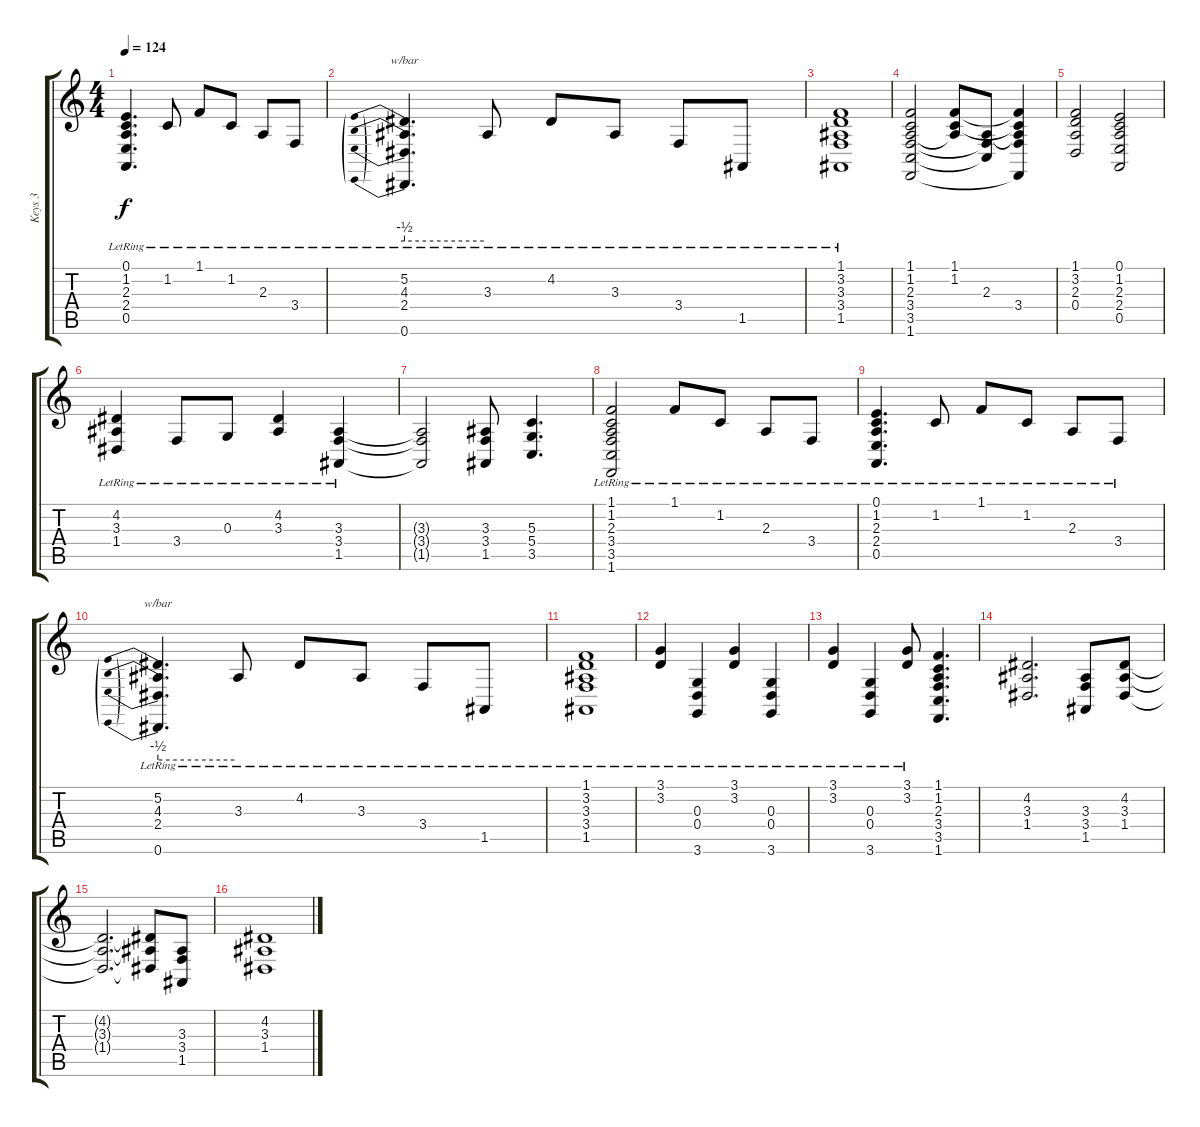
\track ("Keys 3" "Keys 3") {instrument pad1newage}
\staff {score tabs}
\tuning (E4 B3 G3 D3 A2 E2) {hide}
\ts (4 4)
\tempo 124
\clef g2
\ks c
(0.1{lr} 1.2{lr} 2.3{lr} 2.4{lr} 0.5{lr}).4{d dy f} 1.2{lr}.8 1.1{lr}.8 1.2{lr}.8 2.3{lr}.8 3.4{lr}.8 |
(5.2{lr} 4.3{lr} 2.4{lr} 0.6).4{d tbe (predive default 0 -2 60 -2)} 3.3{lr}.8 4.2{lr}.8 3.3{lr}.8 3.4{lr}.8 1.5{lr}.8 |
(1.1{lr} 3.2{lr} 3.3{lr} 3.4{lr} 1.5{lr}).1 |
(1.1 1.2 2.3 3.4 3.5 1.6).2 (1.1 1.2 2.3{t}).8 (2.3 3.4{t} 3.5{t}).8 (1.1{t} 1.2{t} 2.3{t} 3.4 1.6{t}).4 |
(1.1 3.2 2.3 0.4).2 (0.1 1.2 2.3 2.4 0.5).2 |
(4.2{lr} 3.3{lr} 1.4{lr}).4 3.4{lr}.8 0.3{lr}.8 (4.2 3.3{lr}).4 (3.3{lr} 3.4{lr} 1.5{lr}).4 |
(3.3{t} 3.4{t} 1.5{t}).2 (3.3 3.4 1.5).8 (5.3 5.4 3.5).4{d} |
(1.1{lr} 1.2{lr} 2.3{lr} 3.4{lr} 3.5{lr} 1.6{lr}).2 1.1{lr}.8 1.2{lr}.8 2.3{lr}.8 3.4{lr}.8 |
(0.1{lr} 1.2{lr} 2.3{lr} 2.4{lr} 0.5{lr}).4{d} 1.2{lr}.8 1.1{lr}.8 1.2{lr}.8 2.3{lr}.8 3.4{lr}.8 |
(5.2{lr} 4.3{lr} 2.4{lr} 0.6).4{d tbe (predive default 0 -2 60 -2)} 3.3{lr}.8 4.2{lr}.8 3.3{lr}.8 3.4{lr}.8 1.5{lr}.8 |
(1.1{lr} 3.2{lr} 3.3{lr} 3.4{lr} 1.5{lr}).1 |
(3.1{lr} 3.2{lr}).4 (0.3{lr} 0.4{lr} 3.6{lr}).4 (3.1{lr} 3.2{lr}).4 (0.3{lr} 0.4{lr} 3.6{lr}).4 |
(3.1{lr} 3.2{lr}).4 (0.3{lr} 0.4{lr} 3.6{lr}).4 (3.1{lr} 3.2{lr}).8 (1.1 1.2 2.3 3.4 3.5 1.6).4{d} |
(4.2 3.3 1.4).2{d} (3.3 3.4 1.5).8 (4.2 3.3 1.4).8 |
(4.2{t} 3.3{t} 1.4{t}).2{d} (4.2{t} 3.3{t} 1.4{t}).8 (3.3 3.4 1.5).8 |
(4.2 3.3 1.4).1
